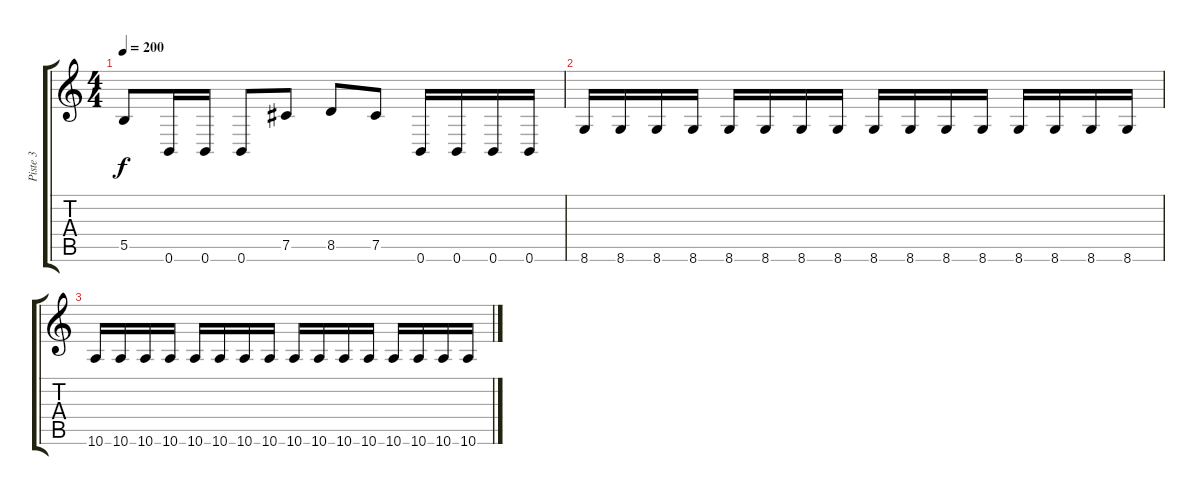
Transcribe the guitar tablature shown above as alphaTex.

\track ("Piste 3" "Piste 3") {instrument distortionguitar}
\staff {score tabs}
\tuning (Db4 Ab3 E3 B2 Gb2 B1) {hide}
\ts (4 4)
\tempo 200
\clef g2
\ks c
5.5.8{dy f} 0.6.16 0.6.16 0.6.8 7.5.8 8.5.8 7.5.8 0.6.16 0.6.16 0.6.16 0.6.16 |
8.6.16 8.6.16 8.6.16 8.6.16 8.6.16 8.6.16 8.6.16 8.6.16 8.6.16 8.6.16 8.6.16 8.6.16 8.6.16 8.6.16 8.6.16 8.6.16 |
10.6.16 10.6.16 10.6.16 10.6.16 10.6.16 10.6.16 10.6.16 10.6.16 10.6.16 10.6.16 10.6.16 10.6.16 10.6.16 10.6.16 10.6.16 10.6.16
